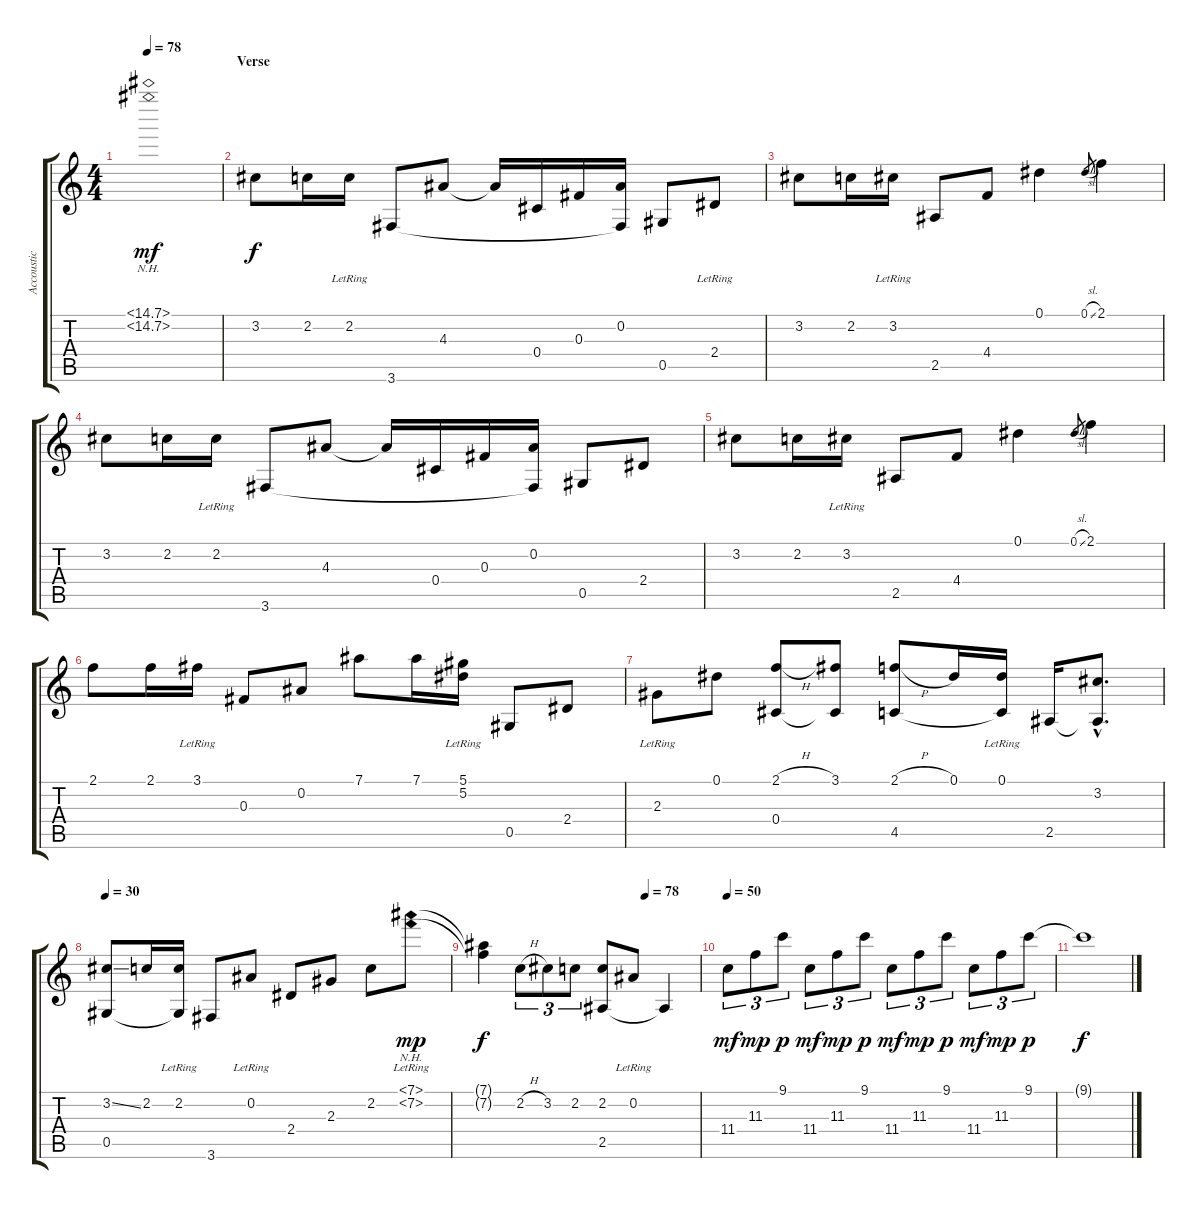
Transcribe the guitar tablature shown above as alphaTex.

\track ("Accoustic Guitar D#G#C#F#A#D#" "Accoustic ") {instrument acousticguitarnylon}
\staff {score tabs}
\tuning (Eb4 Bb3 Gb3 Db3 Ab2 Eb2) {hide}
\ts (4 4)
\tempo 78
\clef g2
\ks c
(14.1{nh} 14.2{nh}).1{dy mf} |
\section ("" "Verse")
3.2.8{dy f} 2.2.16 2.2{lr}.16 3.6.8 4.3.8 4.3{t}.16 0.4.16 0.3.16 (0.2 3.6{t}).16 0.5.8 2.4{lr}.8 |
3.2.8 2.2.16 3.2{lr}.16 2.5.8 4.4.8 0.1.4 0.1{sl}.8{gr} 2.1.4 |
3.2.8 2.2.16 2.2{lr}.16 3.6.8 4.3.8 4.3{t}.16 0.4.16 0.3.16 (0.2 3.6{t}).16 0.5.8 2.4.8 |
3.2.8 2.2.16 3.2{lr}.16 2.5.8 4.4.8 0.1.4 0.1{sl}.8{gr} 2.1.4 |
2.1.8 2.1.16 3.1{lr}.16 0.3.8 0.2.8 7.1.8 7.1.16 (5.1{lr} 5.2{lr}).16 0.5.8 2.4.8 |
2.3{lr}.8 0.1.8 (2.1{h} 0.4).8 (3.1 0.4{t}).8 (2.1{h} 4.5).8 0.1.16 (0.1{lr} 4.5{t}).16 2.5.16 (3.2{hac} 2.5{hac t}).8{d} |
\tempo 30
(3.2{ss} 0.5).8 2.2.16 (2.2{lr} 0.5{t}).16 3.6.8 0.2{lr}.8 2.4.8 2.3.8 2.2.8 (7.1{nh lr} 7.2{nh lr}).8{dy mp} |
\tempo (78 0.75)
(7.1{t} 7.2{t}).4{dy f} 2.2{h}.8{tu (3 2)} 3.2.8{tu (3 2)} 2.2.8{tu (3 2)} (2.2 2.5).8 0.2{lr}.8 2.5{t}.4 |
\tempo 50
11.4.8{tu (3 2) dy mf} 11.3.8{tu (3 2) dy mp} 9.1.8{tu (3 2) dy p} 11.4.8{tu (3 2) dy mf} 11.3.8{tu (3 2) dy mp} 9.1.8{tu (3 2) dy p} 11.4.8{tu (3 2) dy mf} 11.3.8{tu (3 2) dy mp} 9.1.8{tu (3 2) dy p} 11.4.8{tu (3 2) dy mf} 11.3.8{tu (3 2) dy mp} 9.1.8{tu (3 2) dy p} |
9.1{t}.1{dy f}
